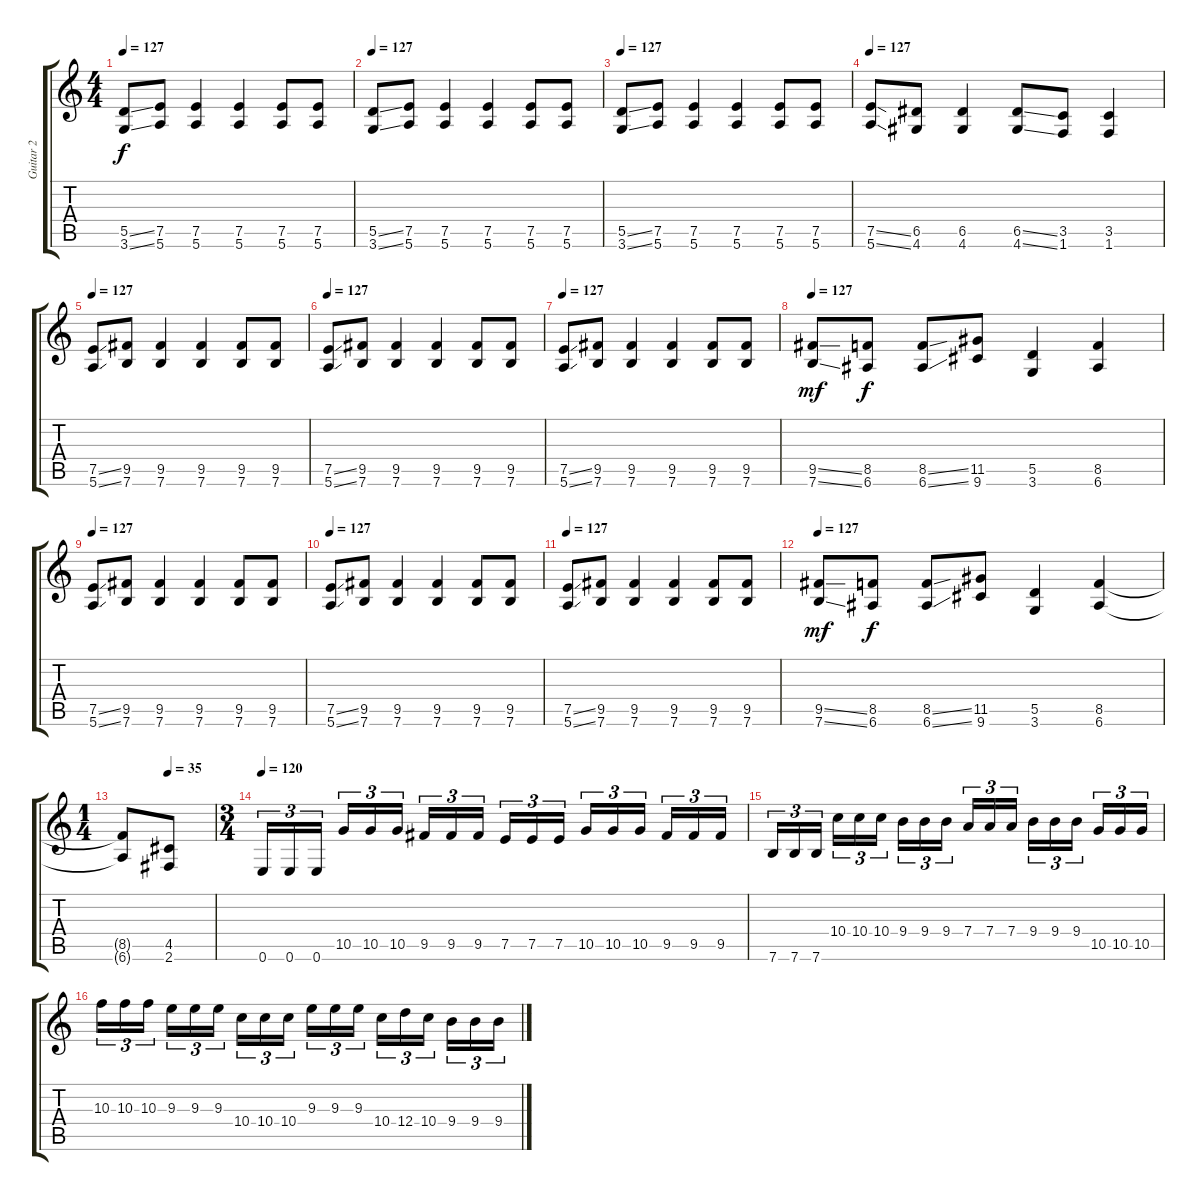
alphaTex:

\track ("Guitar 2" "Guitar 2") {instrument distortionguitar}
\staff {score tabs}
\tuning (E4 B3 G3 D3 A2 E2) {hide}
\ts (4 4)
\tempo 130
\tempo 127
\clef g2
\ks c
(5.5{ss} 3.6{ss}).8{dy f} (7.5 5.6).8 (7.5 5.6).4 (7.5 5.6).4 (7.5 5.6).8 (7.5 5.6).8 |
\tempo 130
\tempo 127
(5.5{ss} 3.6{ss}).8 (7.5 5.6).8 (7.5 5.6).4 (7.5 5.6).4 (7.5 5.6).8 (7.5 5.6).8 |
\tempo 130
\tempo 127
(5.5{ss} 3.6{ss}).8 (7.5 5.6).8 (7.5 5.6).4 (7.5 5.6).4 (7.5 5.6).8 (7.5 5.6).8 |
\tempo 130
\tempo 127
(7.5{ss} 5.6{ss}).8 (6.5 4.6).8 (6.5 4.6).4 (6.5{ss} 4.6{ss}).8 (3.5 1.6).8 (3.5 1.6).4 |
\tempo 127
(7.5{ss} 5.6{ss}).8 (9.5 7.6).8 (9.5 7.6).4 (9.5 7.6).4 (9.5 7.6).8 (9.5 7.6).8 |
\tempo 127
(7.5{ss} 5.6{ss}).8 (9.5 7.6).8 (9.5 7.6).4 (9.5 7.6).4 (9.5 7.6).8 (9.5 7.6).8 |
\tempo 127
(7.5{ss} 5.6{ss}).8 (9.5 7.6).8 (9.5 7.6).4 (9.5 7.6).4 (9.5 7.6).8 (9.5 7.6).8 |
\tempo 127
(9.5{ss} 7.6{ss}).8{dy mf} (8.5 6.6).8{dy f} (8.5{ss} 6.6{ss}).8 (11.5 9.6).8 (5.5 3.6).4 (8.5 6.6).4 |
\tempo 127
(7.5{ss} 5.6{ss}).8 (9.5 7.6).8 (9.5 7.6).4 (9.5 7.6).4 (9.5 7.6).8 (9.5 7.6).8 |
\tempo 127
(7.5{ss} 5.6{ss}).8 (9.5 7.6).8 (9.5 7.6).4 (9.5 7.6).4 (9.5 7.6).8 (9.5 7.6).8 |
\tempo 127
(7.5{ss} 5.6{ss}).8 (9.5 7.6).8 (9.5 7.6).4 (9.5 7.6).4 (9.5 7.6).8 (9.5 7.6).8 |
\tempo 127
(9.5{ss} 7.6{ss}).8{dy mf} (8.5 6.6).8{dy f} (8.5{ss} 6.6{ss}).8 (11.5 9.6).8 (5.5 3.6).4 (8.5 6.6).4 |
\ts (1 4)
\tempo (35 0.5)
(8.5{t} 6.6{t}).8 (4.5 2.6).8 |
\ts (3 4)
\tempo 120
0.6.16{tu (3 2)} 0.6.16{tu (3 2)} 0.6.16{tu (3 2) beam splitsecondary} 10.5.16{tu (3 2)} 10.5.16{tu (3 2)} 10.5.16{tu (3 2)} 9.5.16{tu (3 2)} 9.5.16{tu (3 2)} 9.5.16{tu (3 2) beam splitsecondary} 7.5.16{tu (3 2)} 7.5.16{tu (3 2)} 7.5.16{tu (3 2)} 10.5.16{tu (3 2)} 10.5.16{tu (3 2)} 10.5.16{tu (3 2) beam splitsecondary} 9.5.16{tu (3 2)} 9.5.16{tu (3 2)} 9.5.16{tu (3 2)} |
7.6.16{tu (3 2)} 7.6.16{tu (3 2)} 7.6.16{tu (3 2) beam splitsecondary} 10.4.16{tu (3 2)} 10.4.16{tu (3 2)} 10.4.16{tu (3 2)} 9.4.16{tu (3 2)} 9.4.16{tu (3 2)} 9.4.16{tu (3 2) beam splitsecondary} 7.4.16{tu (3 2)} 7.4.16{tu (3 2)} 7.4.16{tu (3 2)} 9.4.16{tu (3 2)} 9.4.16{tu (3 2)} 9.4.16{tu (3 2) beam splitsecondary} 10.5.16{tu (3 2)} 10.5.16{tu (3 2)} 10.5.16{tu (3 2)} |
10.3.16{tu (3 2)} 10.3.16{tu (3 2)} 10.3.16{tu (3 2) beam splitsecondary} 9.3.16{tu (3 2)} 9.3.16{tu (3 2)} 9.3.16{tu (3 2)} 10.4.16{tu (3 2)} 10.4.16{tu (3 2)} 10.4.16{tu (3 2) beam splitsecondary} 9.3.16{tu (3 2)} 9.3.16{tu (3 2)} 9.3.16{tu (3 2)} 10.4.16{tu (3 2)} 12.4.16{tu (3 2)} 10.4.16{tu (3 2) beam splitsecondary} 9.4.16{tu (3 2)} 9.4.16{tu (3 2)} 9.4.16{tu (3 2)}
